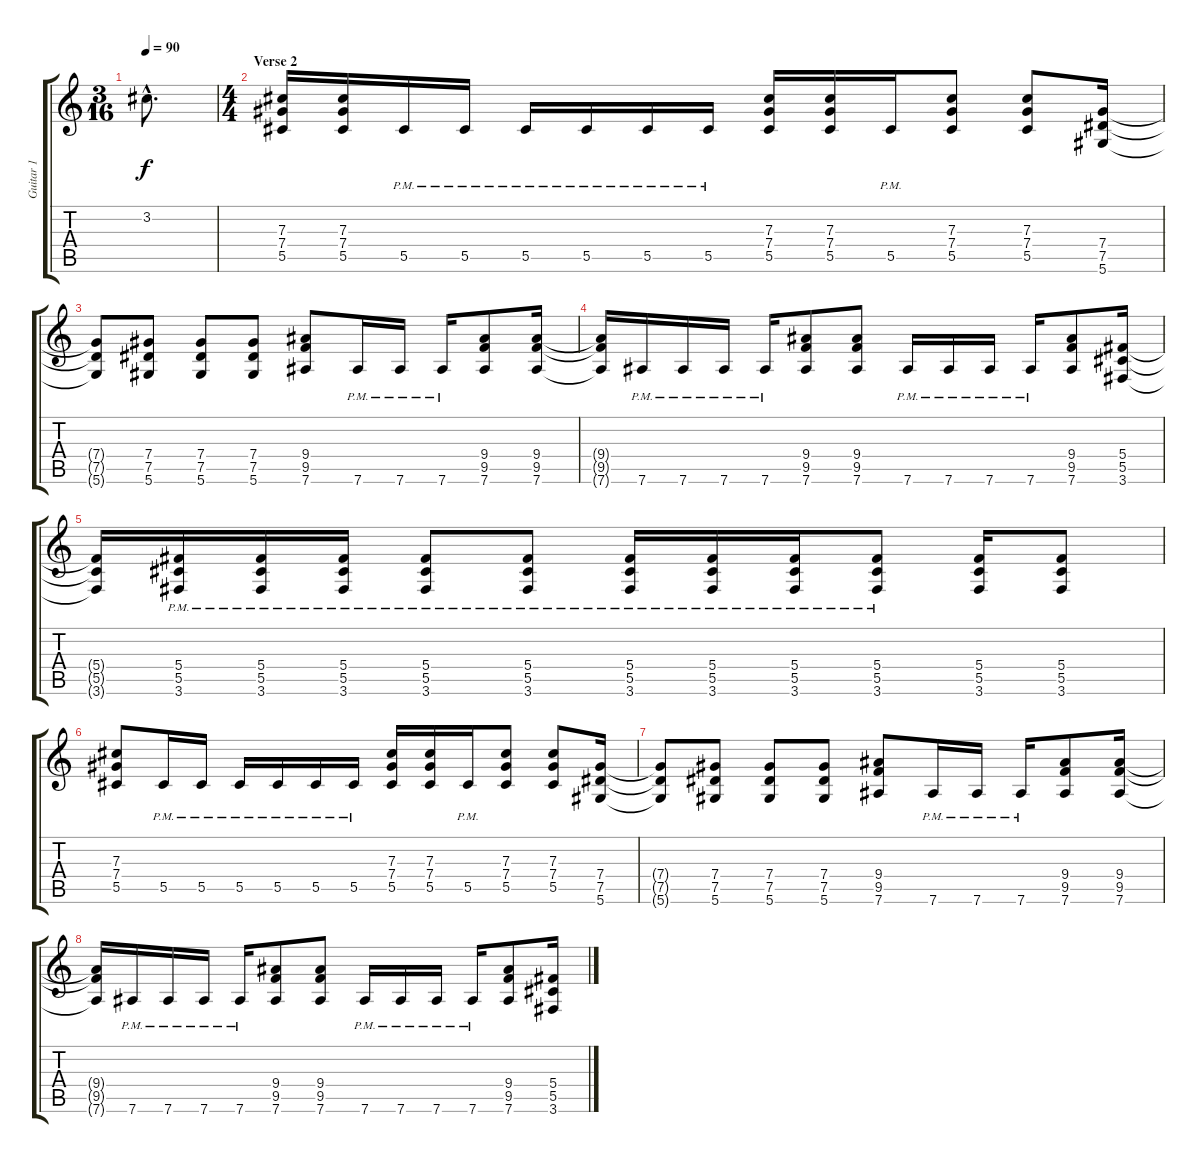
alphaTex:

\track ("Guitar 1" "Guitar 1") {instrument distortionguitar}
\staff {score tabs}
\tuning (Eb4 Bb3 Gb3 Db3 Ab2 Eb2) {hide}
\ts (3 16)
\tempo 90
\clef g2
\ks c
3.2{hac t}.8{d dy f} |
\ts (4 4)
\section ("" "Verse 2")
(7.3 7.4 5.5).16 (7.3 7.4 5.5).16 5.5{pm}.16 5.5{pm}.16 5.5{pm}.16 5.5{pm}.16 5.5{pm}.16 5.5{pm}.16 (7.3 7.4 5.5).16 (7.3 7.4 5.5).16 5.5{pm}.16 (7.3 7.4 5.5).8 (7.3 7.4 5.5).8 (7.4 7.5 5.6).16 |
(7.4{t} 7.5{t} 5.6{t}).8 (7.4 7.5 5.6).8 (7.4 7.5 5.6).8 (7.4 7.5 5.6).8 (9.4 9.5 7.6).8 7.6{pm}.16 7.6{pm}.16 7.6{pm}.16 (9.4 9.5 7.6).8 (9.4 9.5 7.6).16 |
(9.4{t} 9.5{t} 7.6{t}).16 7.6{pm}.16 7.6{pm}.16 7.6{pm}.16 7.6{pm}.16 (9.4 9.5 7.6).8 (9.4 9.5 7.6).8 7.6{pm}.16 7.6{pm}.16 7.6{pm}.16 7.6{pm}.16 (9.4 9.5 7.6).8 (5.4 5.5 3.6).16 |
(5.4{t} 5.5{t} 3.6{t}).16 (5.4 5.5 3.6{pm}).16 (5.4 5.5 3.6{pm}).16 (5.4 5.5 3.6{pm}).16 (5.4 5.5 3.6{pm}).8 (5.4 5.5 3.6{pm}).8 (5.4 5.5 3.6{pm}).16 (5.4 5.5 3.6{pm}).16 (5.4 5.5 3.6{pm}).16 (5.4 5.5 3.6{pm}).8 (5.4 5.5 3.6).16 (5.4 5.5 3.6).8 |
(7.3 7.4 5.5).8 5.5{pm}.16 5.5{pm}.16 5.5{pm}.16 5.5{pm}.16 5.5{pm}.16 5.5{pm}.16 (7.3 7.4 5.5).16 (7.3 7.4 5.5).16 5.5{pm}.16 (7.3 7.4 5.5).8 (7.3 7.4 5.5).8 (7.4 7.5 5.6).16 |
(7.4{t} 7.5{t} 5.6{t}).8 (7.4 7.5 5.6).8 (7.4 7.5 5.6).8 (7.4 7.5 5.6).8 (9.4 9.5 7.6).8 7.6{pm}.16 7.6{pm}.16 7.6{pm}.16 (9.4 9.5 7.6).8 (9.4 9.5 7.6).16 |
(9.4{t} 9.5{t} 7.6{t}).16 7.6{pm}.16 7.6{pm}.16 7.6{pm}.16 7.6{pm}.16 (9.4 9.5 7.6).8 (9.4 9.5 7.6).8 7.6{pm}.16 7.6{pm}.16 7.6{pm}.16 7.6{pm}.16 (9.4 9.5 7.6).8 (5.4 5.5 3.6).16
